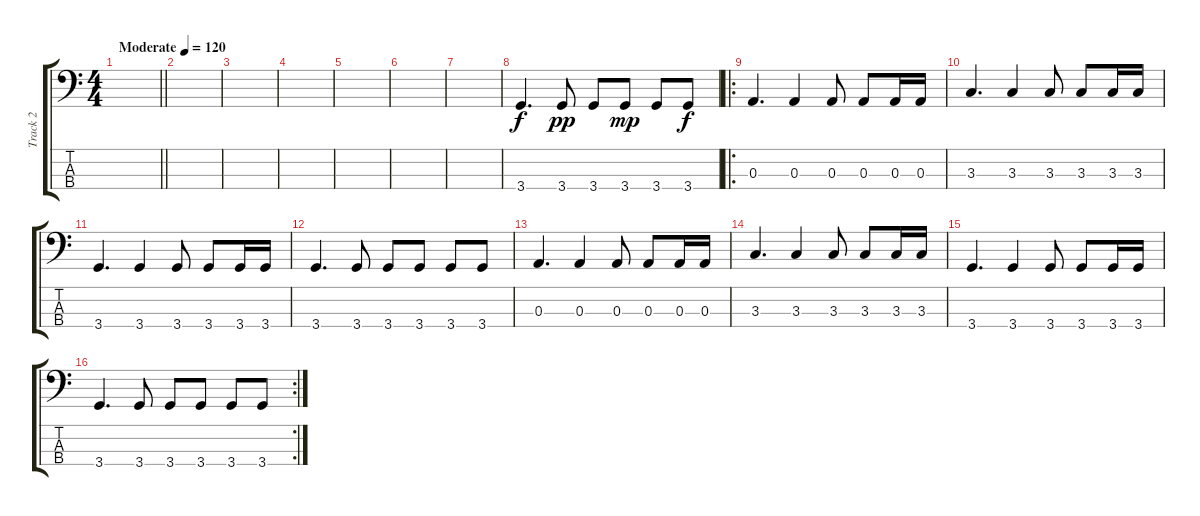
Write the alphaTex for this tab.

\track ("Track 2" "Track 2") {instrument electricbassfinger}
\staff {score tabs}
\tuning (G2 D2 A1 E1) {hide}
\ts (4 4)
\tempo (120 "Moderate")
\clef f4
\barLineRight lightlight
\ks c
|
|
|
|
|
|
|
3.4.4{d} 3.4.8{dy pp} 3.4.8 3.4.8{dy mp} 3.4.8 3.4.8{dy f} |
\ro
0.3.4{d} 0.3.4 0.3.8 0.3.8 0.3.16 0.3.16 |
3.3.4{d} 3.3.4 3.3.8 3.3.8 3.3.16 3.3.16 |
3.4.4{d} 3.4.4 3.4.8 3.4.8 3.4.16 3.4.16 |
3.4.4{d} 3.4.8 3.4.8 3.4.8 3.4.8 3.4.8 |
0.3.4{d} 0.3.4 0.3.8 0.3.8 0.3.16 0.3.16 |
3.3.4{d} 3.3.4 3.3.8 3.3.8 3.3.16 3.3.16 |
3.4.4{d} 3.4.4 3.4.8 3.4.8 3.4.16 3.4.16 |
\rc 2
3.4.4{d} 3.4.8 3.4.8 3.4.8 3.4.8 3.4.8
